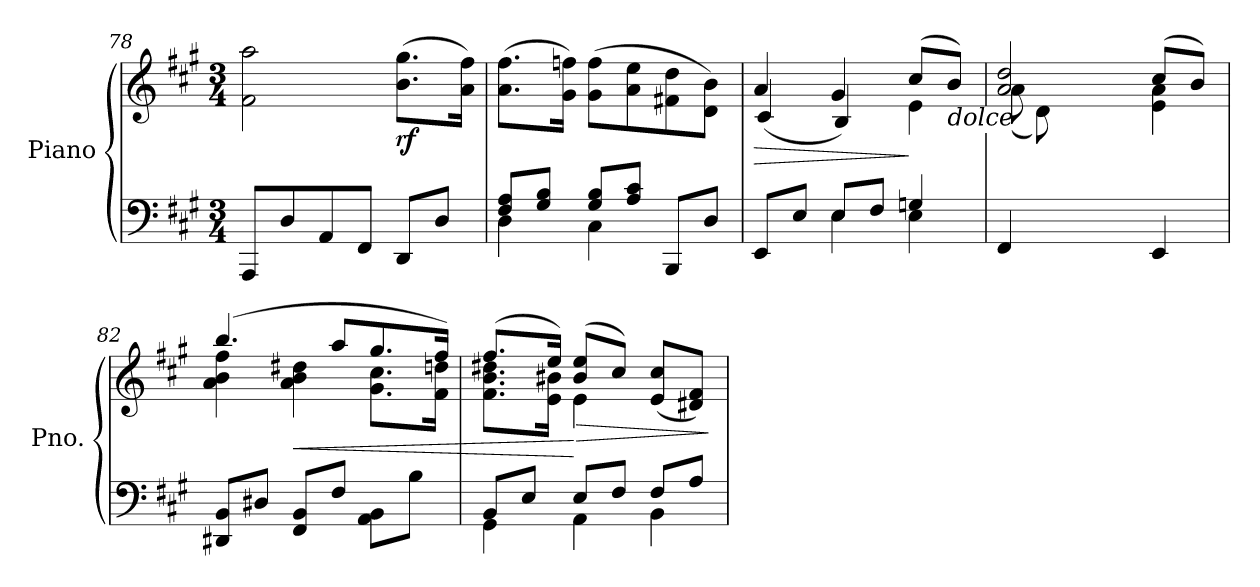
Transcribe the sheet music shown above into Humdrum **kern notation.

**kern	**kern	**dynam
*part1	*part1	*part1
*staff2	*staff1	*staff1/2
*I"Piano	*	*
*I'Pno.	*	*
*clefF4	*clefG2	*
*k[f#c#g#]	*k[f#c#g#]	*
*M3/4	*M3/4	*
=78	=78	=78
8AAA/L	2f#\ 2aa\	.
8D/	.	.
8AA/	.	.
8FF#/J	.	.
!	!	!LO:DY:b
8DD/L	(>8.b\ 8.gg#\L	rf
8D/J	.	.
.	16a\ 16ff#\Jk)	.
=79	=79	=79
*^	*	*
8F#/ 8A/L	4D\	(>8.a\ 8.ff#\L	.
8G#/ 8B/J	.	.	.
.	.	16g#\ 16ffn\Jk)	.
8G#/ 8B/L	4C#\	(>8g#\ 8ff\L	.
8A/ 8c#/J	.	8a\ 8ee\	.
8BBB/L	4ryy	8f#X\ 8dd\	.
8D/J	.	8d\ 8b\J)	.
=80	=80	=80	=80
!	!	!	!LO:HP:b
*	*	*^	*
8EE/L	4ryy	4a/	(>4c#/	>
8E/J	.	.	.	.
8E/L	4E\	4g#/	4B/)	.
8F#/J	.	.	.	.
4Gn/	4E\	(>8cc#/L	4e\	]
!	!	!LO:TX:b:i:t=dolce	!	!
.	.	8b/J)	.	.
!!LO:LB:g=z	!!
=81	=81	=81	=81	=81
4ryy	4FF#/	2a/ 2dd/	(<8a\L	.
.	.	.	8d\)	.
8A/	4ryy	.	4ryy	.
8F#/J	.	.	.	.
4ryy	4EE/	(>8cc#/L	4e\ 4a\	.
.	.	8b/J)	.	.
*v	*v	*	*	*
=82	=82	=82	=82
8DD#X/ 8BB/L	(>4.bb/	4a\ 4b\ 4ff#\	.
8D#X/J	.	.	.
!	!	!	!LO:HP:b
8FF#/ 8BB/L	.	4a\ 4b\ 4dd#X\	<
8F#/J	8aa/L	.	.
8AA\ 8BB\L	8.gg#/	8.g#\ 8.cc#\L	.
8B\J	.	.	.
.	16ff#/Jk)	16f#\ 16ddn\Jk	.
=83	=83	=83	=83
*^	*	*	*
8BB/L	4GG#\	(>8.ff#/L	8.f#\ 8.b\ 8.dd#X\L	.
8E/J	.	.	.	.
.	.	16ee/Jk)	16e\ 16b#X\Jk	.
!	!	!	!	!LO:HP:n=1:b
8E/L	4AA\	(>8b#/ 8ee/L	4e\	[ >
8F#/J	.	8cc#/J)	.	.
8F#/L	4BB\	(>8e/ 8cc#/L	4ryy	.
8A/J	.	8d#X/ 8f#/J)	.	.
*v	*v	*	*	*
*	*v	*v	*
.	.	]
=	=	=
*-	*-	*-
